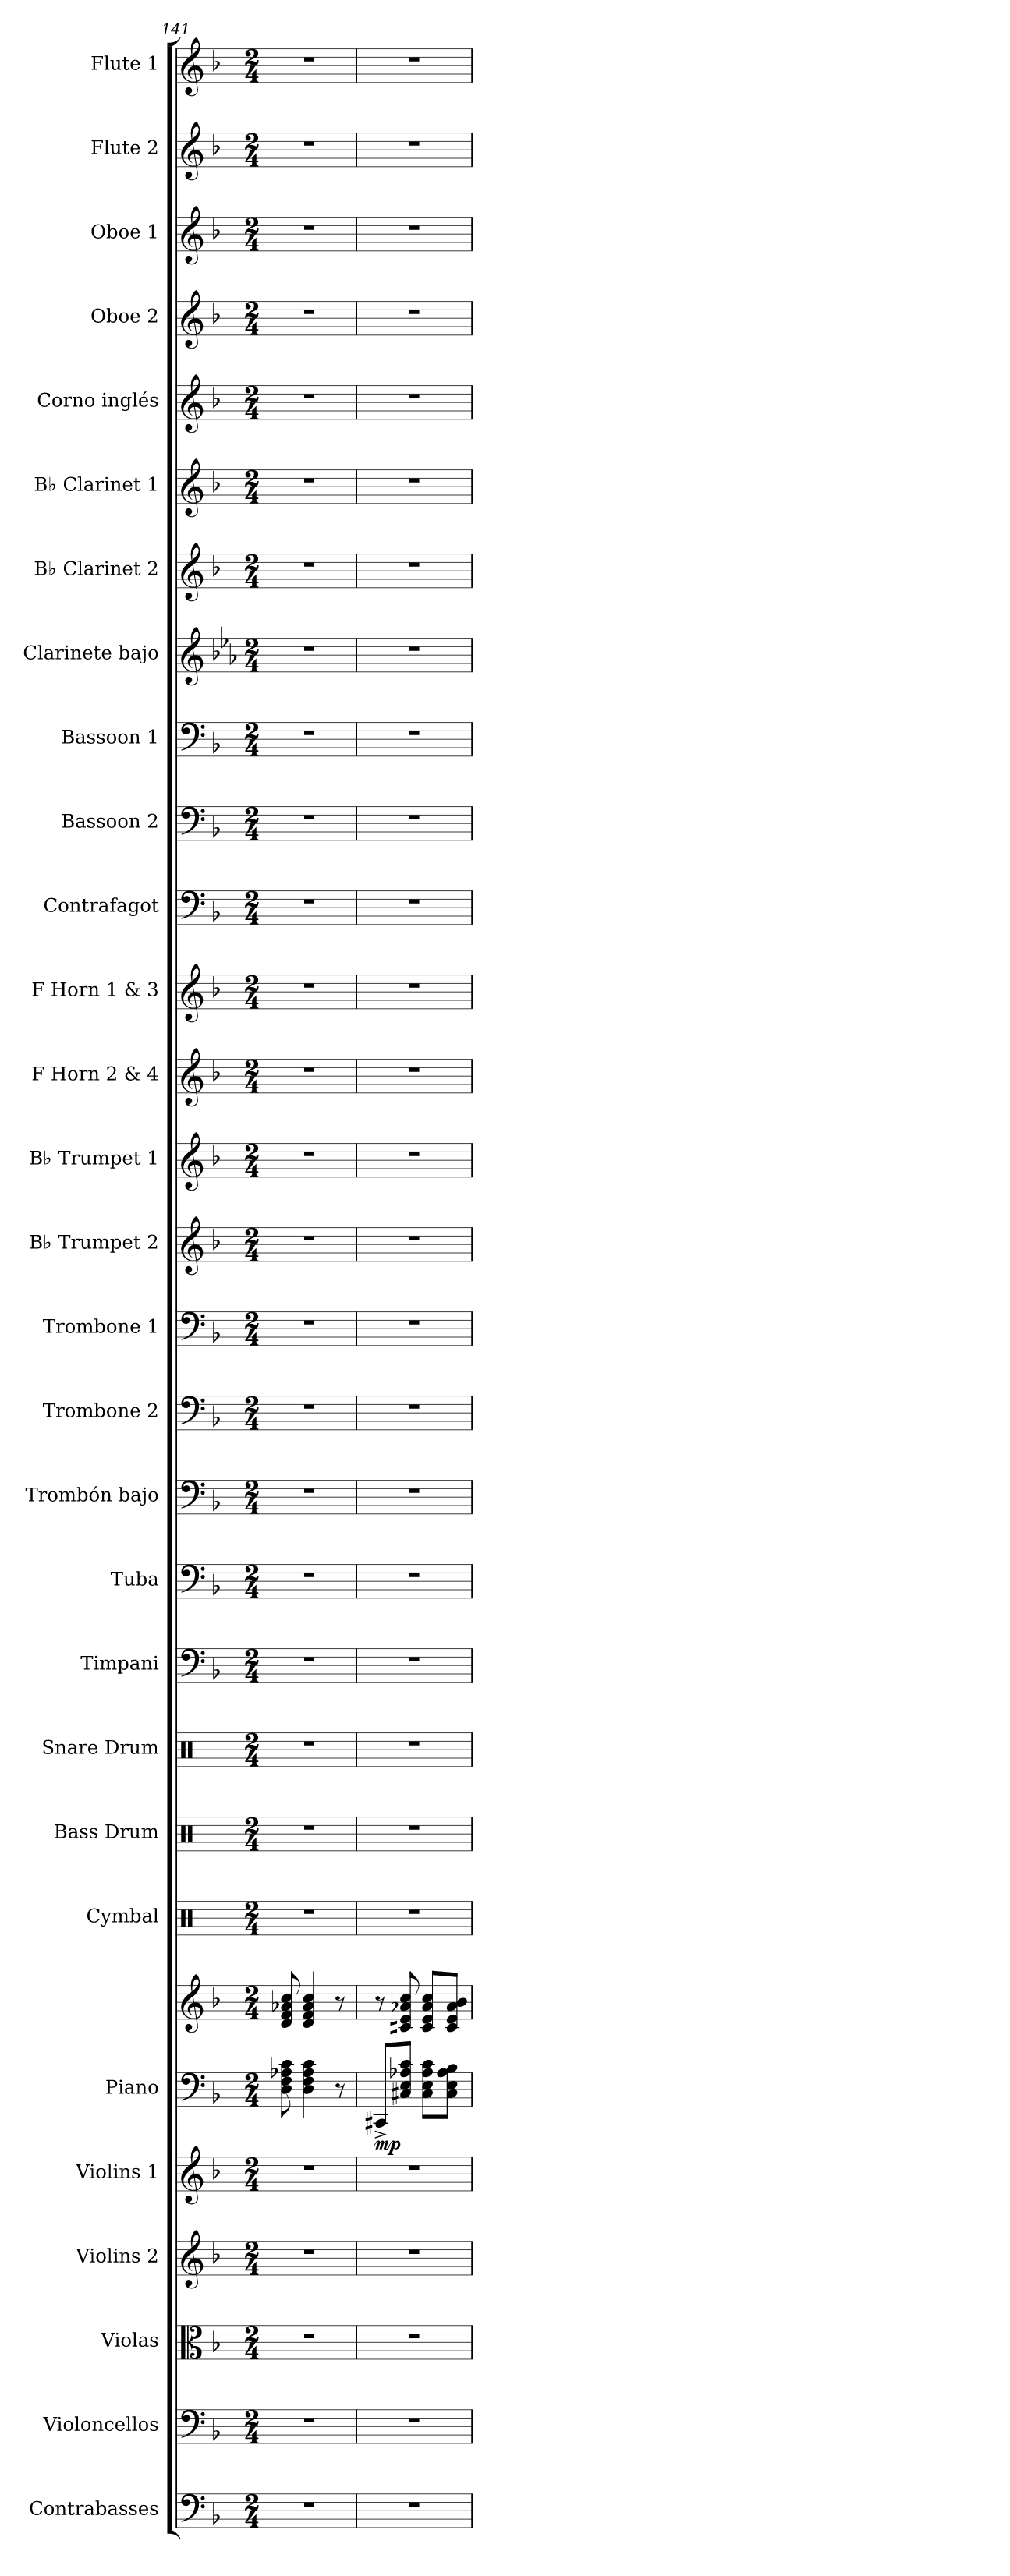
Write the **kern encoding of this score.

**kern	**kern	**kern	**kern	**kern	**kern	**kern	**dynam	**kern	**kern	**kern	**kern	**kern	**kern	**kern	**kern	**kern	**kern	**kern	**kern	**kern	**kern	**kern	**kern	**kern	**kern	**kern	**kern	**kern	**kern	**kern
*part29	*part28	*part27	*part26	*part25	*part24	*part24	*part24	*part23	*part22	*part21	*part20	*part19	*part18	*part17	*part16	*part15	*part14	*part13	*part12	*part11	*part10	*part9	*part8	*part7	*part6	*part5	*part4	*part3	*part2	*part1
*staff30	*staff29	*staff28	*staff27	*staff26	*staff25	*staff24	*staff24/25	*staff23	*staff22	*staff21	*staff20	*staff19	*staff18	*staff17	*staff16	*staff15	*staff14	*staff13	*staff12	*staff11	*staff10	*staff9	*staff8	*staff7	*staff6	*staff5	*staff4	*staff3	*staff2	*staff1
*I"Contrabasses	*I"Violoncellos	*I"Violas	*I"Violins 2	*I"Violins 1	*I"Piano	*	*	*I"Cymbal	*I"Bass Drum	*I"Snare Drum	*I"Timpani	*I"Tuba	*I"Trombón bajo	*I"Trombone 2	*I"Trombone 1	*I"B♭ Trumpet 2	*I"B♭ Trumpet 1	*I"F Horn 2 &amp; 4	*I"F Horn 1 &amp; 3	*I"Contrafagot	*I"Bassoon 2	*I"Bassoon 1	*I"Clarinete bajo	*I"B♭ Clarinet 2	*I"B♭ Clarinet 1	*I"Corno inglés	*I"Oboe 2	*I"Oboe 1	*I"Flute 2	*I"Flute 1
*I'Cbs.	*I'Vcs.	*I'Vlas.	*I'Vlns. 2	*I'Vlns. 1	*I'Pno.	*	*	*I'Cym.	*I'B. Dr.	*I'Sn. Dr.	*I'Timp.	*I'Tba.	*I'Tbn. B.	*I'Tbn. 2	*I'Tbn. 1	*I'B♭ Tpt. 2	*I'B♭ Tpt. 1	*I'F Hn. 2 4	*I'F Hn. 1 3	*I'Cfag.	*I'Bsn. 2	*I'Bsn. 1	*I'Cl. B.	*I'B♭ Cl. 2	*I'B♭ Cl. 1	*I'Cor. Ingl.	*I'Ob. 2	*I'Ob. 1	*I'Fl. 2	*I'Fl. 1
*clefF4	*clefF4	*clefC3	*clefG2	*clefG2	*clefF4	*clefG2	*	*clefX	*clefX	*clefX	*clefF4	*clefF4	*clefF4	*clefF4	*clefF4	*clefG2	*clefG2	*clefG2	*clefG2	*clefF4	*clefF4	*clefF4	*clefG2	*clefG2	*clefG2	*clefG2	*clefG2	*clefG2	*clefG2	*clefG2
*ITrd7c12	*	*	*	*	*	*	*	*	*	*	*	*	*	*	*	*ITrd1c2	*ITrd1c2	*ITrd4c7	*ITrd4c7	*ITrd7c12	*	*	*ITrd8c14	*ITrd1c2	*ITrd1c2	*ITrd4c7	*	*	*	*
*k[b-]	*k[b-]	*k[b-]	*k[b-]	*k[b-]	*k[b-]	*k[b-]	*	*k[]	*k[]	*k[]	*k[b-]	*k[b-]	*k[b-]	*k[b-]	*k[b-]	*k[b-e-a-]	*k[b-e-a-]	*k[b-e-]	*k[b-e-]	*k[b-]	*k[b-]	*k[b-]	*k[b-e-a-]	*k[b-e-a-]	*k[b-e-a-]	*k[b-e-]	*k[b-]	*k[b-]	*k[b-]	*k[b-]
*M2/4	*M2/4	*M2/4	*M2/4	*M2/4	*M2/4	*M2/4	*	*M2/4	*M2/4	*M2/4	*M2/4	*M2/4	*M2/4	*M2/4	*M2/4	*M2/4	*M2/4	*M2/4	*M2/4	*M2/4	*M2/4	*M2/4	*M2/4	*M2/4	*M2/4	*M2/4	*M2/4	*M2/4	*M2/4	*M2/4
=141	=141	=141	=141	=141	=141	=141	=141	=141	=141	=141	=141	=141	=141	=141	=141	=141	=141	=141	=141	=141	=141	=141	=141	=141	=141	=141	=141	=141	=141	=141
2r	2r	2r	2r	2r	8D\ 8F\ 8A-X\ 8c\	8d/ 8f/ 8a-X/ 8cc/	.	2r	2r	2r	2r	2r	2r	2r	2r	2r	2r	2r	2r	2r	2r	2r	2r	2r	2r	2r	2r	2r	2r	2r
.	.	.	.	.	4D\ 4F\ 4A-\ 4c\	4d/ 4f/ 4a-/ 4cc/	.	.	.	.	.	.	.	.	.	.	.	.	.	.	.	.	.	.	.	.	.	.	.	.
.	.	.	.	.	8r	8r	.	.	.	.	.	.	.	.	.	.	.	.	.	.	.	.	.	.	.	.	.	.	.	.
=142	=142	=142	=142	=142	=142	=142	=142	=142	=142	=142	=142	=142	=142	=142	=142	=142	=142	=142	=142	=142	=142	=142	=142	=142	=142	=142	=142	=142	=142	=142
!	!	!	!	!	!	!	!LO:DY:b=2	!	!	!	!	!	!	!	!	!	!	!	!	!	!	!	!	!	!	!	!	!	!	!
2r	2r	2r	2r	2r	8CC#X^/L	8r	mp	2r	2r	2r	2r	2r	2r	2r	2r	2r	2r	2r	2r	2r	2r	2r	2r	2r	2r	2r	2r	2r	2r	2r
.	.	.	.	.	8C#X/ 8E/ 8A-X/ 8c/J	8c#X/ 8e/ 8a-X/ 8cc/	.	.	.	.	.	.	.	.	.	.	.	.	.	.	.	.	.	.	.	.	.	.	.	.
.	.	.	.	.	8C#\ 8E\ 8A-\ 8c\L	8c#/ 8e/ 8a-/ 8cc/L	.	.	.	.	.	.	.	.	.	.	.	.	.	.	.	.	.	.	.	.	.	.	.	.
.	.	.	.	.	8C#\ 8E\ 8A-\ 8B-\J	8c#/ 8e/ 8a-/ 8b-/J	.	.	.	.	.	.	.	.	.	.	.	.	.	.	.	.	.	.	.	.	.	.	.	.
=	=	=	=	=	=	=	=	=	=	=	=	=	=	=	=	=	=	=	=	=	=	=	=	=	=	=	=	=	=	=
*-	*-	*-	*-	*-	*-	*-	*-	*-	*-	*-	*-	*-	*-	*-	*-	*-	*-	*-	*-	*-	*-	*-	*-	*-	*-	*-	*-	*-	*-	*-
